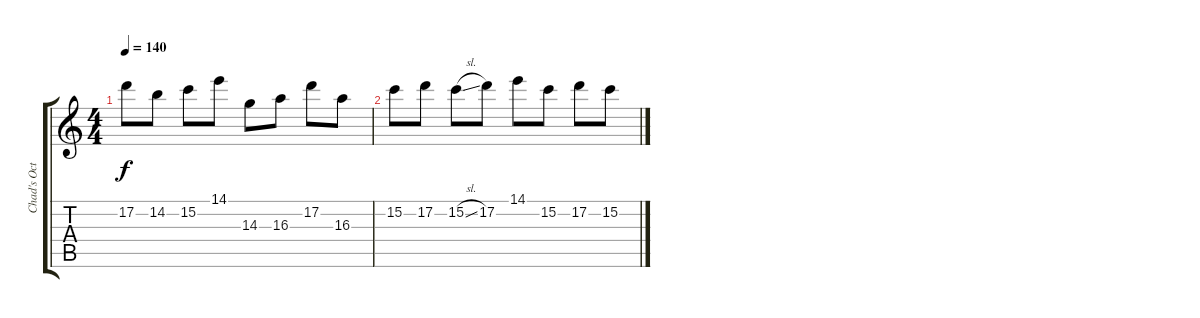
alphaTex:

\track ("Chad's Octave Pedal" "Chad's Oct") {instrument distortionguitar}
\staff {score tabs}
\tuning (D4 A3 F3 C3 G2 D2) {hide}
\ts (4 4)
\tempo 140
\clef g2
\ks c
17.2.8{dy f} 14.2.8 15.2.8 14.1.8 14.3.8 16.3.8 17.2.8 16.3.8 |
15.2.8 17.2.8 15.2{sl}.8 17.2.8 14.1.8 15.2.8 17.2.8 15.2.8
